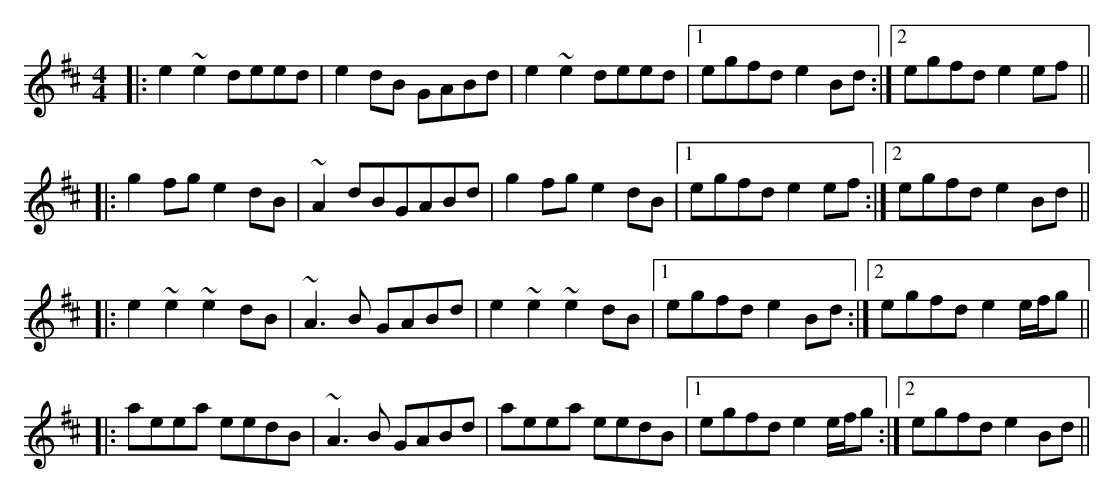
X:1
M:4/4
K:Amix
|:e2~e2 deed|e2dB GABd|e2~e2 deed|1 egfd e2Bd:|2 egfd e2ef||
|:g2fg e2dB|~A2dBGABd|g2fg e2dB|1 egfd e2ef:|2 egfd e2Bd||
|:e2~e2 ~e2dB|~A3B GABd|e2~e2 ~e2dB|1 egfd e2Bd:|2 egfd e2e/f/g||
|:aeea eedB|~A3B GABd|aeea eedB|1 egfd e2e/f/g:|2 egfd e2Bd||
